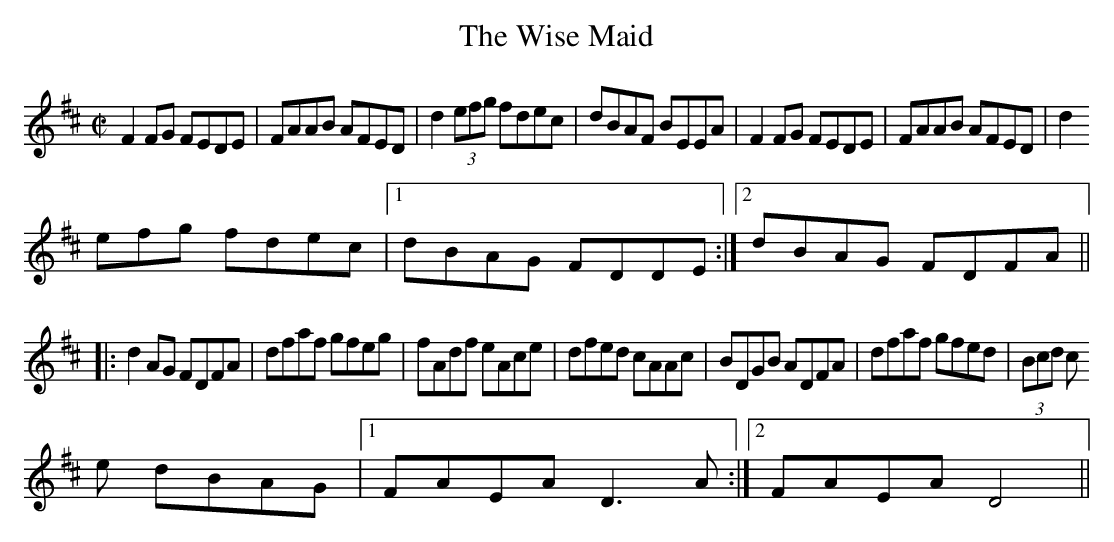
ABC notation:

X:1
T:Wise Maid, The
M:C|
L:1/8
K:D
F2 FG FEDE |FAAB AFED|d2 (3efg fdec|dBAF BEEA|F2 FG FEDE|FAAB AFED|d2 (3
efg fdec|1dBAG FDDE :|2dBAG FDFA ||
|:d2 AG FDFA |dfaf gfeg |fAdf eAce|dfed cAAc|BDGB ADFA|dfaf gfed|(3Bcd c
e dBAG|1FAEA D3  A :|2 FAEA D4   ||
